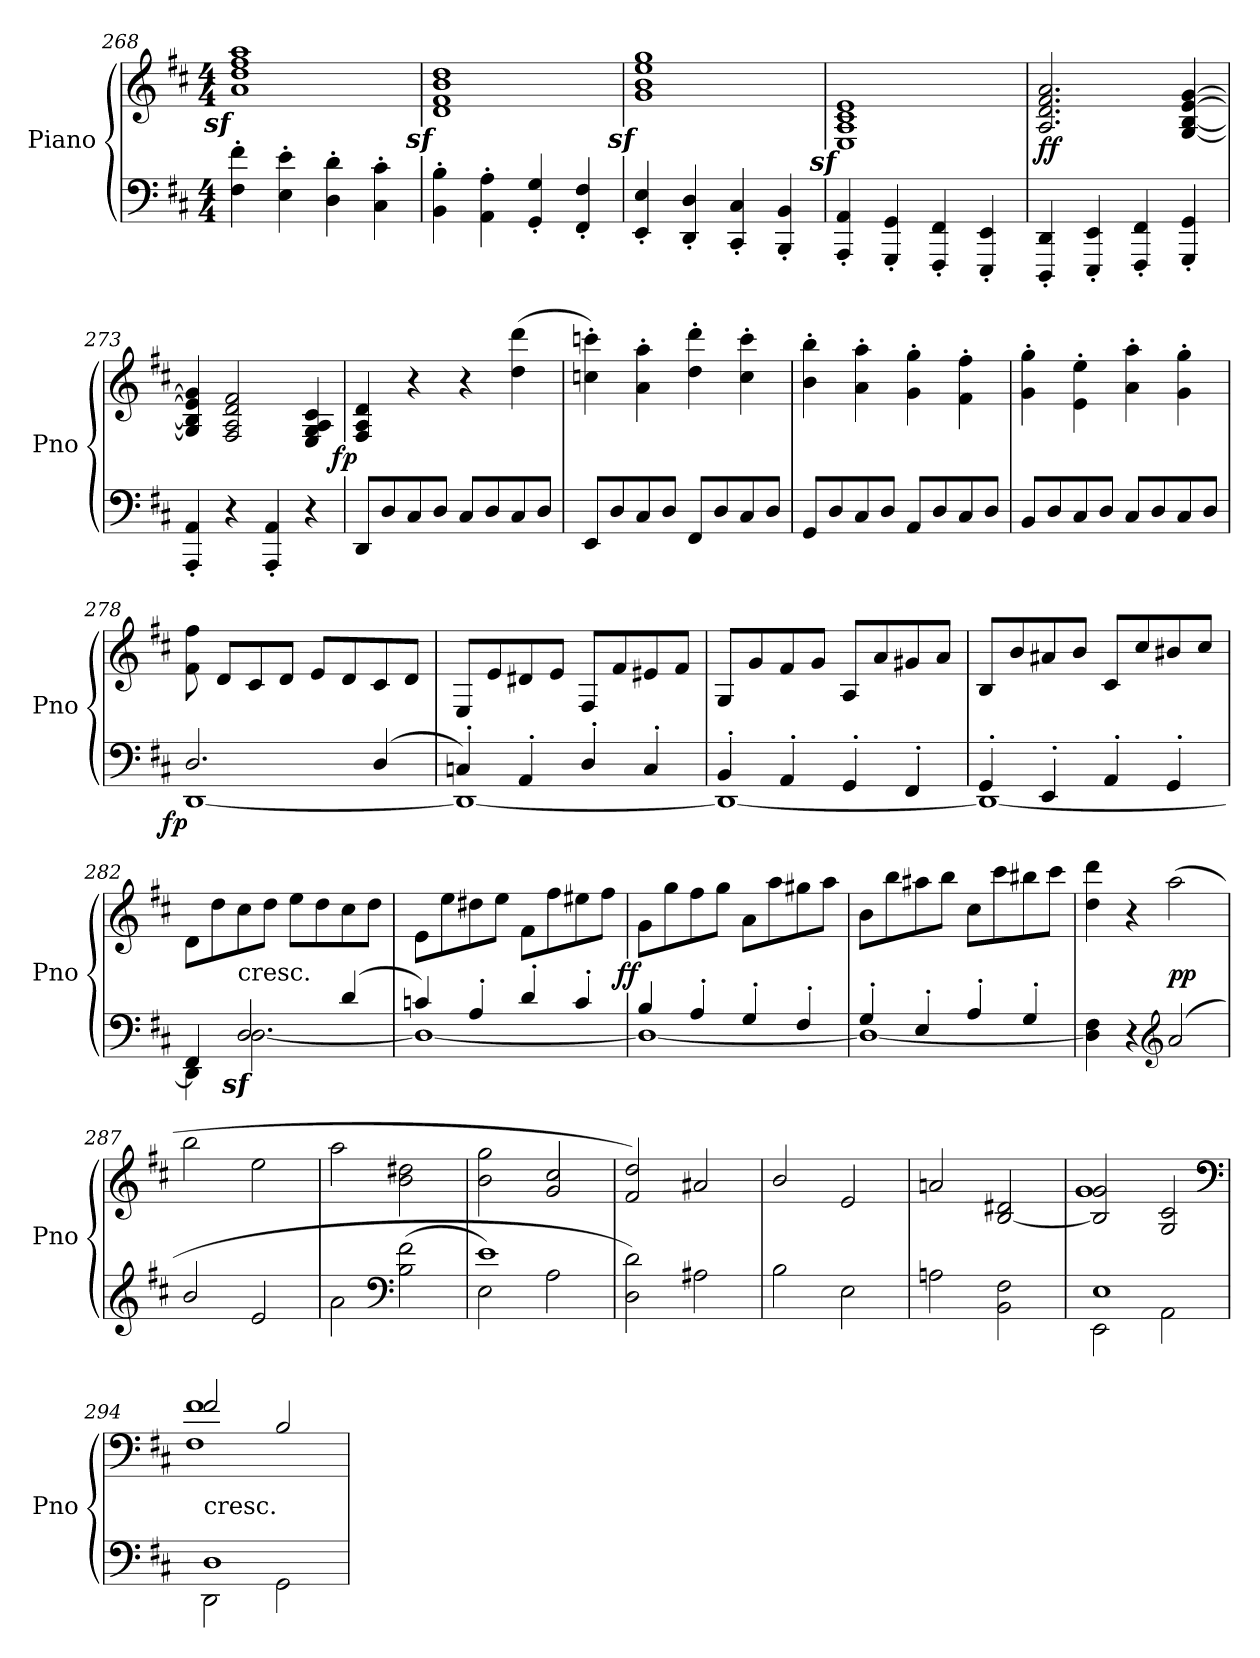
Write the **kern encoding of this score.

**kern	**kern	**dynam
*part1	*part1	*part1
*staff2	*staff1	*staff1/2
*I"Piano	*	*
*I'Pno	*	*
*clefF4	*clefG2	*
*k[f#c#]	*k[f#c#]	*
*M4/4	*M4/4	*
=268	=268	=268
!	!LO:DY:rj	!
4F#' 4f#'	1az> 1ddz> 1ff#z> 1aaz>	.
4E' 4e'	.	.
4D' 4d'	.	.
4C#' 4c#'	.	.
=269	=269	=269
!	!LO:DY:rj	!
4BB' 4B'	1dz> 1f#z> 1bz> 1ddz>	.
4AA' 4A'	.	.
4GG' 4G'	.	.
4FF#' 4F#'	.	.
=270	=270	=270
!	!LO:DY:rj	!
4EE' 4E'	1gz> 1bz> 1eez> 1ggz>	.
4DD' 4D'	.	.
4CC#' 4C#'	.	.
4BBB' 4BB'	.	.
=271	=271	=271
!	!LO:DY:rj	!
4AAA' 4AA'	1Ez> 1Az> 1c#z> 1ez>	.
4GGG' 4GG'	.	.
4FFF#' 4FF#'	.	.
4EEE' 4EE'	.	.
=272	=272	=272
4DDD' 4DD'	2.A 2.d 2.f# 2.a	ff
4EEE' 4EE'	.	.
4FFF#' 4FF#'	.	.
4GGG' 4GG'	[4G [4B [4e [4g	.
=273	=273	=273
4AAA' 4AA'	4G] 4B] 4e] 4g]	.
4r	2F# 2A 2d 2f#	.
4AAA' 4AA'	.	.
4r	4E 4G 4A 4c#	.
=274	=274	=274
!	!	!LO:DY:rj
8DDL	4F# 4A 4d	fp
8D	.	.
8C#	4r	.
8DJ	.	.
8C#L	4r	.
8D	.	.
8C#	(4dd 4ddd	.
8DJ	.	.
=275	=275	=275
8EEL	4ccn' 4cccn')	.
8D	.	.
8C#	4a' 4aa'	.
8DJ	.	.
8FF#L	4dd' 4ddd'	.
8D	.	.
8C#	4cc' 4ccc'	.
8DJ	.	.
=276	=276	=276
8GGL	4b' 4bb'	.
8D	.	.
8C#	4a' 4aa'	.
8DJ	.	.
8AAL	4g' 4gg'	.
8D	.	.
8C#	4f#' 4ff#'	.
8DJ	.	.
=277	=277	=277
8BBL	4g' 4gg'	.
8D	.	.
8C#	4e'\ 4ee'\	.
8DJ	.	.
8C#L	4a' 4aa'	.
8D	.	.
8C#	4g' 4gg'	.
8DJ	.	.
=278	=278	=278
*^	*	*
!	!	!	!LO:DY:b=2:rj
2.D	[1DD	8f# 8ff#	fp
.	.	8dL	.
.	.	8c#	.
.	.	8dJ	.
.	.	8eL	.
.	.	8d	.
(4D	.	8c#	.
.	.	8dJ	.
=279	=279	=279	=279
4Cn')	1DD_	8EL	.
.	.	8e	.
4AA'	.	8d#X	.
.	.	8eJ	.
4D'	.	8F#L	.
.	.	8f#	.
4C'	.	8e#X	.
.	.	8f#J	.
=280	=280	=280	=280
4BB'	1DD_	8GL	.
.	.	8g	.
4AA'	.	8f#	.
.	.	8gJ	.
4GG'	.	8AL	.
.	.	8a	.
4FF#'	.	8g#X	.
.	.	8aJ	.
=281	=281	=281	=281
4GG'	1DD_	8BL	.
.	.	8b	.
4EE'	.	8a#X	.
.	.	8bJ	.
4AA'	.	8c#L	.
.	.	8cc#	.
4GG'	.	8b#X	.
.	.	8cc#J	.
=282	=282	=282	=282
4FF#	4DD]	8d\L	.
.	.	8dd\	.
!	!	!LO:TX:c:t=cresc.	!
!	!LO:DY:rj	!	!
2D	[2.Dz>	8cc#\	.
.	.	8dd\J	.
.	.	8eeL	.
.	.	8dd	.
(4d	.	8cc#	.
.	.	8ddJ	.
=283	=283	=283	=283
4cn)	1D_	8e\L	.
.	.	8ee\	.
4A'	.	8dd#X\	.
.	.	8ee\J	.
4d'	.	8f#L	.
.	.	8ff#	.
4c'	.	8ee#X	.
.	.	8ff#J	.
=284	=284	=284	=284
!	!	!	!LO:DY:rj
4B	1D_	8gL	ff
.	.	8gg	.
4A'	.	8ff#	.
.	.	8ggJ	.
4G'	.	8aL	.
.	.	8aa	.
4F#'	.	8gg#X	.
.	.	8aaJ	.
=285	=285	=285	=285
4G'	1D_	8bL	.
.	.	8bb	.
4E'	.	8aa#X	.
.	.	8bbJ	.
4A'	.	8cc#L	.
.	.	8ccc#	.
4G'	.	8bb#X	.
.	.	8ccc#J	.
*v	*v	*	*
=286	=286	=286
4D] 4F#	4dd 4ddd	.
4r	4r	.
*clefG2	*	*
(<2a	(2aa	pp
=287	=287	=287
2b/	2bb	.
2e	2ee	.
=288	=288	=288
2a\	2aa	.
*clefF4	*	*
(2B 2f#	2b 2dd#X	.
=289	=289	=289
*^	*	*
1e)	2E	2b 2gg	.
.	2A	2g 2cc#	.
*v	*v	*	*
=290	=290	=290
2D 2d)	2f# 2dd)	.
2A#X	2a#X	.
=291	=291	=291
2B	2b/	.
2E	2e	.
=292	=292	=292
2An	2an	.
2BB 2F#	[2B 2d#X	.
=293	=293	=293
*^	*^	*
1E	2EE	2B] 2g	1g	.
.	2AA	2G 2c#	.	.
*	*	*clefF4	*	*
=294	=294	=294	=294	=294
!	!	!LO:TX:c:t=cresc.	!	!
1D	2DD	2f#	1F# 1f#	.
.	2GG	2B	.	.
*v	*v	*	*	*
*	*v	*v	*
=	=	=
*-	*-	*-
